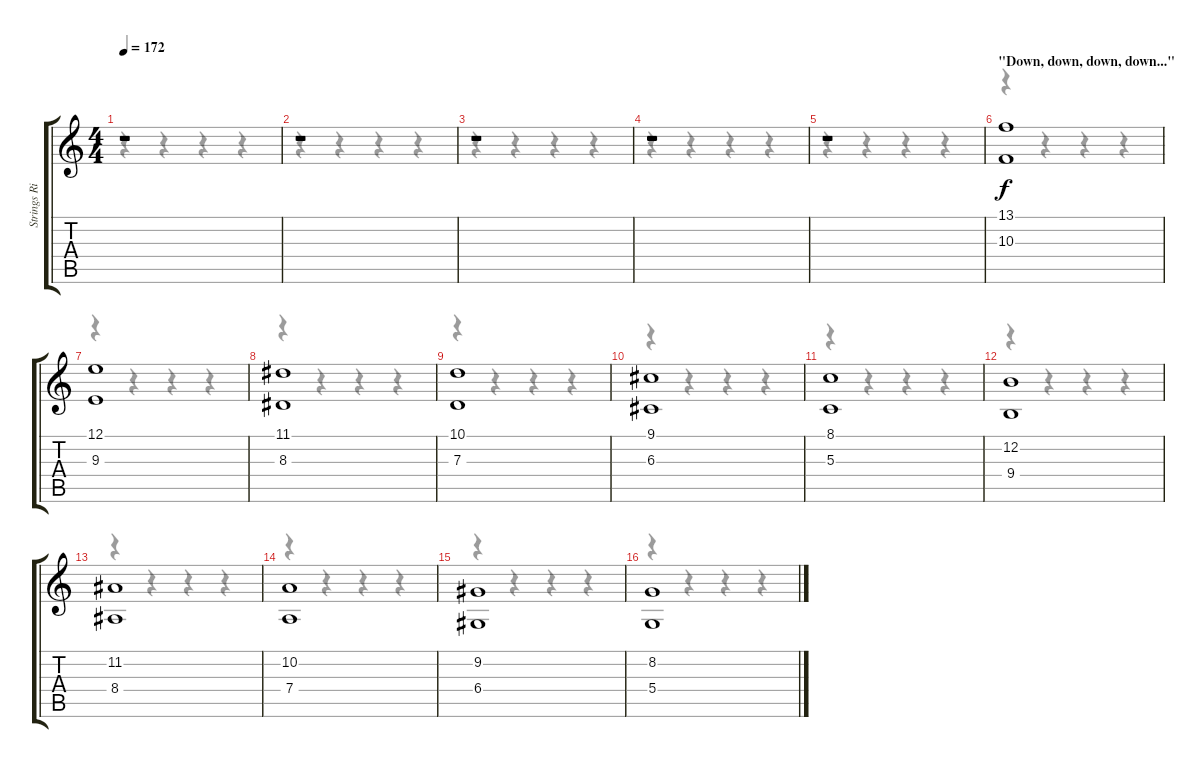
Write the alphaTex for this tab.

\track ("Strings Right" "Strings Ri") {instrument stringensemble2}
\staff {score tabs}
\tuning (E4 B3 G3 D3 A2 E2) {hide}
\voice
\ts (4 4)
\tempo 172
\clef g2
\ks c
r.1{dy f} |
r.1 |
r.1 |
r.1 |
r.1 |
\section ("" "\"Down, down, down, down...\"")
(13.1 10.3).1 |
(12.1 9.3).1 |
(11.1 8.3).1 |
(10.1 7.3).1 |
(9.1 6.3).1 |
(8.1 5.3).1 |
(12.2 9.4).1 |
(11.2 8.4).1 |
(10.2 7.4).1 |
(9.2 6.4).1 |
(8.2 5.4).1
\voice
\clef g2
\ottava regular
\simile none
\ks c
r.4{dy f} r.4 r.4 r.4 |
r.4 r.4 r.4 r.4 |
r.4 r.4 r.4 r.4 |
r.4 r.4 r.4 r.4 |
r.4 r.4 r.4 r.4 |
r.4 r.4 r.4 r.4 |
r.4 r.4 r.4 r.4 |
r.4 r.4 r.4 r.4 |
r.4 r.4 r.4 r.4 |
r.4 r.4 r.4 r.4 |
r.4 r.4 r.4 r.4 |
r.4 r.4 r.4 r.4 |
r.4 r.4 r.4 r.4 |
r.4 r.4 r.4 r.4 |
r.4 r.4 r.4 r.4 |
r.4 r.4 r.4 r.4
